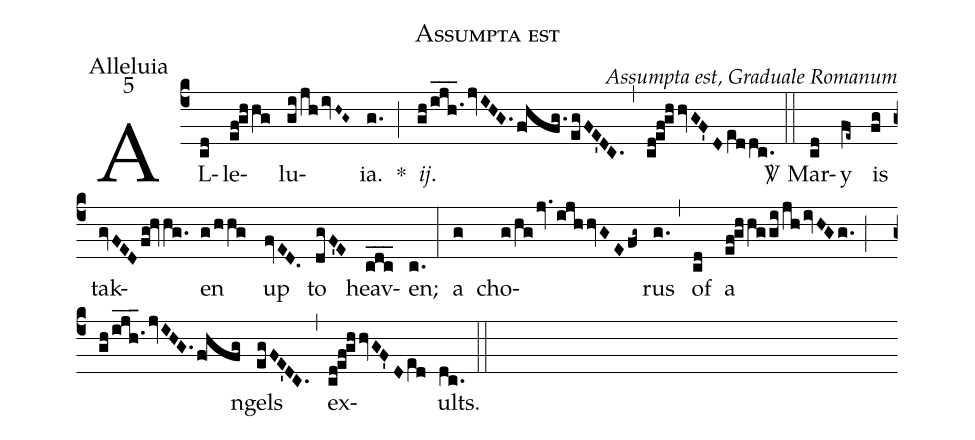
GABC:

name: Assumpta est;
office-part: Alleluia;
mode: 5;
commentary:Assumpta est, Graduale Romanum;
%%
(c4)AL(cd)le(ef!ghhg)lu(gi/jhivH~G~)ia.(g.) *(;) <i>ij</i>. (gh/ijh.1___jvIHG.f!hfg./egFE'DC.) (,) (cd!ef!ghhvGF'D/!e[ll:1]ddc.) <sp>V/</sp>(::)Mar(cd)y(fe~) is(fg) tak(gvFEDfg!hvhg.)en(g/hhg) up(fvED.) to(dgF'E) heav(cdc___)en;(c.) (:)
   a(g) cho(g/hgjv.ijh/!hvGEfg~)rus(g.) (,) of(cd) a(ef!ghhggi/jhivHGg.) (;) (gh/ijh.1___jvIHG.f!hfg)ngels(egFE'DC.) (,) ex(cd!ef!ghhvGF'De[ll:1]d)ults.(dc.) (::)
